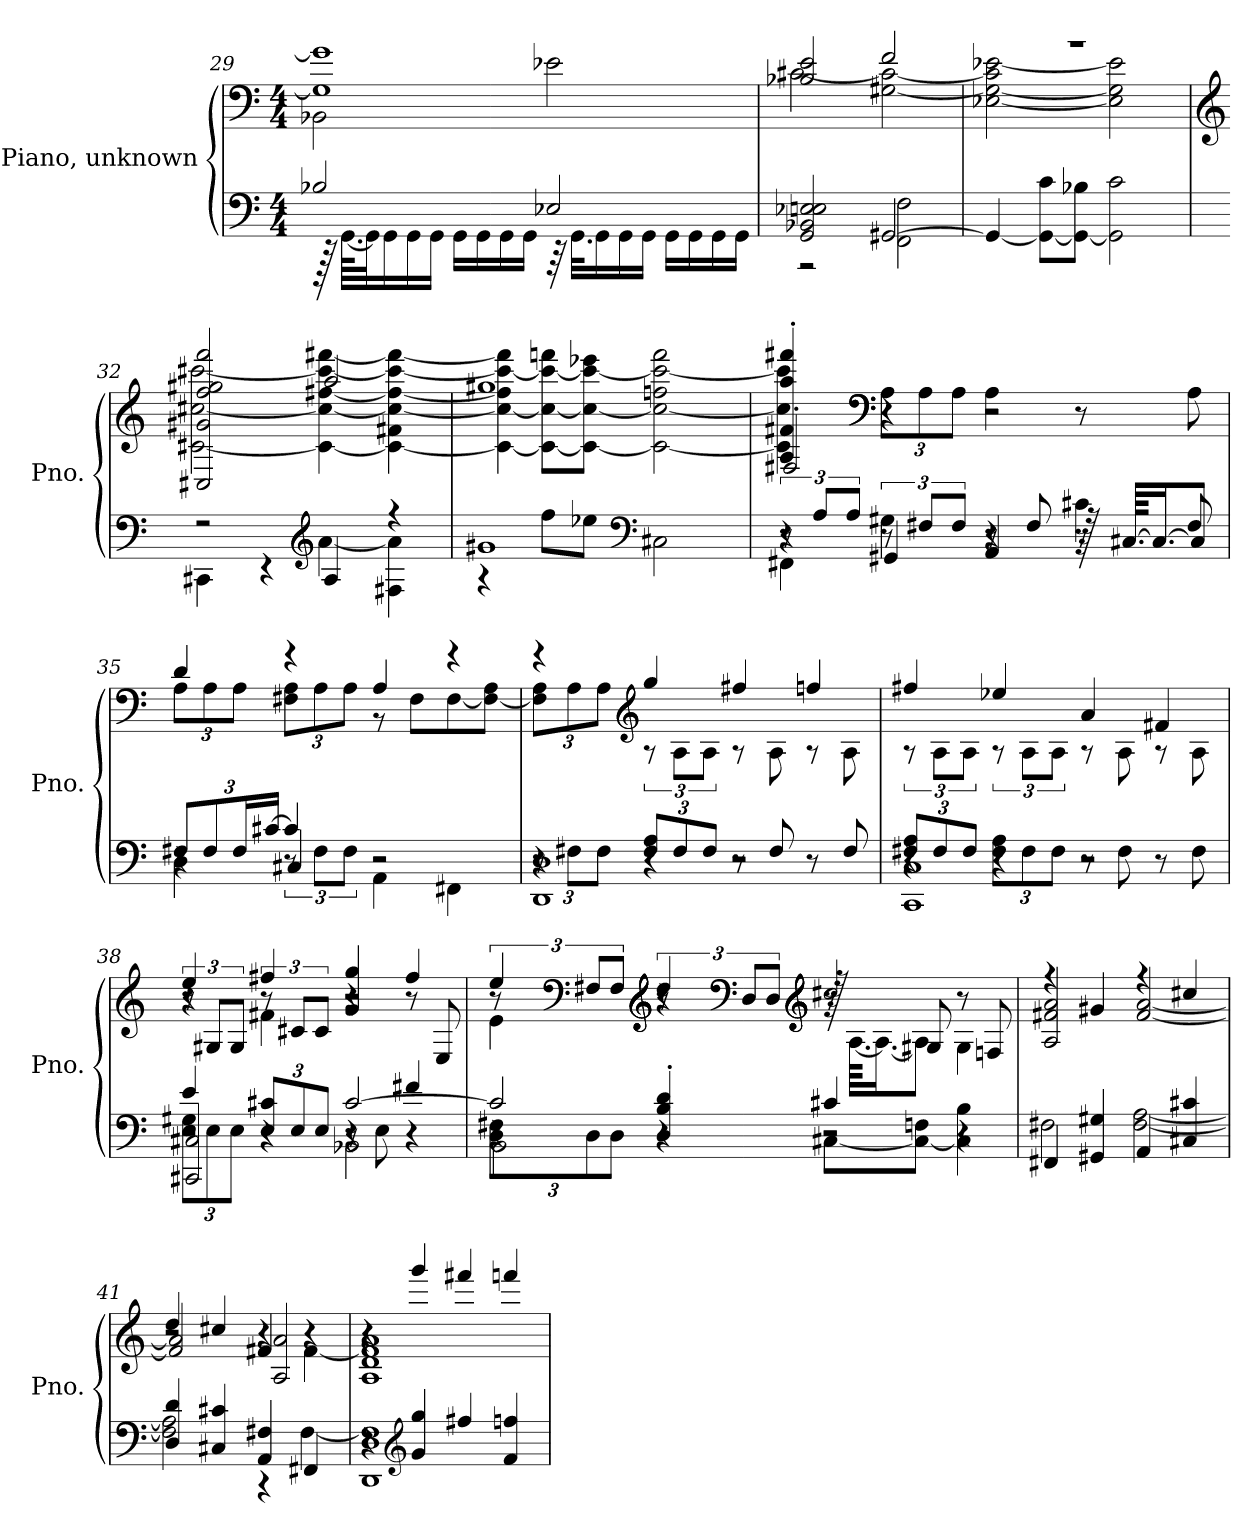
**kern	**kern
*part1	*part1
*staff2	*staff1
*I"Piano, unknown	*
*I'Pno.	*
*clefF4	*clefF4
*k[]	*k[]
*M4/4	*M4/4
=29	=29
*^	*^
2B-X/	128r	1G] 1g]	2BB-X\
.	[64.GG\KLLL	.	.
.	32GG\J]	.	.
.	16GG\	.	.
.	16GG\	.	.
.	16GG\JJ	.	.
.	16GG\LL	.	.
.	16GG\	.	.
.	16GG\	.	.
.	16GG\JJ	.	.
2E-X/	64r	.	2e-X\
.	32.GG\KLL	.	.
.	16GG\	.	.
.	16GG\	.	.
.	16GG\JJ	.	.
.	16GG\LL	.	.
.	16GG\	.	.
.	16GG\	.	.
.	16GG\JJ	.	.
=30	=30	=30	=30
2GG/ 2BB-X/ 2E-X/ 2En/	2r	2B-X/ 2e/	[2c#X\
[2GG#X/	2FF\ 2F\	2f/	[2G#X\ 2c#\_
*v	*v	*	*
=31	=31	=31
4GG#/_	1r	[2E-X\ 2G#\_ 2c#\] [2e-X\
8GG#\_ 8c\L	.	.
8GG#\_ 8B-X\J	.	.
2GG#\] 2c\	.	2E-\] 2G#\] 2e-\]
!!LO:PB:g=z	!!
=32	=32	=32
*	*clefG2	*
*^	*	*
2r	4CC#X\	2C#X/ 2g#X/ 2ff/ 2gg#X/ 2fff/	[2c#X\ [2cc#X\ [2ccc#X\
.	4r	.	.
*clefG2	*	*	*
4A/	[4a\	2aa/	4c#\_ 4cc#\_ [4ff#X\ 4ccc#\_ [4fff#X\
4r	4F#X\ 4a\]	.	4c#\_ 4f#X\ 4cc#\_ 4ff#\_ 4ccc#\_ 4fff#\_
=33	=33	=33	=33
1g#X	4r	1gg#X	4c#\_ 4cc#\_ 4ff#\] 4ccc#\_ 4fff#\]
.	8ff\L	.	8c#\_ 8cc#\_ 8ccc#\_ 8fffn\L
.	8ee-X\J	.	8c#\_ 8cc#\_ 8ccc#\_ 8eee-X\J
*clefF4	*	*	*
.	2C#X\	.	2c#\_ 2cc#\_ 2ffn\ 2ccc#\_ 2fff\
=34	=34	=34	=34
*	*^	*	*^
12r	4FF#X\	4r	4A/' 4f#X/' 4aa/' 4fff#X/'	4c#\] 4cc#\] 4ccc#\]	2F#X'/
12A/L	.	.	.	.	.
12A/J	.	.	.	.	.
*	*	*	*clefF4	*	*
*	*	*	*	*Xbrackettup	*
12r	4G#X\	4GG#X/	4r	12A\L	.
12F#X/L	.	.	.	12A\	.
12F#/J	.	.	.	12A\J	.
8r	4r	4AA/	2r	4A\	2r
8F#/	.	.	.	.	.
8r	4c#X\	128r	.	8r	.
.	.	[64.C#X/KKLL	.	.	.
.	.	16.C#/J_	.	.	.
8F#/	.	8C#/J]	.	8A\	.
*	*	*	*v	*v	*v
!!LO:LB:g=z
=35	=35	=35	=35
*Xbrackettup	*	*	*
*	*	*	*^
12F#X/L	4D\	4r	4d/	12A\L
12F#/	.	.	.	12A\
24F#/L	.	.	.	12A\J
[24c#X/JJ	.	.	.	.
*	*brackettup	*	*	*
4c#/]	12r	4C#X/	4r	12F#X\ 12A\L
.	12F#\L	.	.	12A\
.	12F#\J	.	.	12A\J
2r	4AA\	2r	4A/	8r
.	.	.	.	8F#\L
.	4FF#X\	.	4r	[8F#\
.	.	.	.	8F#\_ 8A\J
=36	=36	=36	=36	=36
*	*	*^	*	*
4r	12r	1D	1DD	4r	12F#\] 12A\L
.	12F#X\L	.	.	.	12A\
.	12F#\J	.	.	.	12A\J
*	*	*	*	*clefG2	*
*Xbrackettup	*	*	*	*	*brackettup
12F#/ 12A/L	4r	.	.	4gg/	12r
12F#/	.	.	.	.	12A\L
12F#/J	.	.	.	.	12A\J
8r	2r	.	.	4ff#X/	8r
8F#/	.	.	.	.	8A\
8r	.	.	.	4ffn/	8r
8F#/	.	.	.	.	8A\
*	*	*v	*v	*	*
=37	=37	=37	=37	=37
12F#X/ 12A/L	4r	1CC 1C	4ff#X/	12r
12F#/	.	.	.	12A\L
12F#/J	.	.	.	12A\J
4r	12F#\ 12A\L	.	4ee-X/	12r
.	12F#\	.	.	12A\L
.	12F#\J	.	.	12A\J
2r	8r	.	4a/	8r
.	8F#\	.	.	8A\
.	8r	.	4f#X/	8r
.	8F#\	.	.	8A\
!!LO:LB:g=z
=38	=38	=38	=38	=38
*	*	*^	*	*^
4e/	12E\ 12G#X\L	2CC#X/ 2C#X/	2r	4ee/	4r	12r
.	12E\	.	.	.	.	12G#X/L
.	12E\J	.	.	.	.	12G#/J
12E/ 12c#X/L	4r	.	.	4ff#X/	4f#X\	12r
12E/	.	.	.	.	.	12c#X/L
12E/J	.	.	.	.	.	12c#/J
4r	8r	[2c#/	2BB-X\	4r	2r	4g/ 4gg/
.	8E\	.	.	.	.	.
4f#X/	4r	.	.	4ff#/	.	8r
.	.	.	.	.	.	8E/
=39	=39	=39	=39	=39	=39	=39
4r	12D\ 12F#X\L	2c#/]	2BB\	4ee/	4e\	12r
*	*	*	*	*clefF4	*	*
.	12D\	.	.	.	.	12F#X/L
.	12D\J	.	.	.	.	12F#/J
*	*	*	*	*clefG2	*	*
4D/' 4B/' 4d/'	4r	.	.	4dd/	4r	12r
*	*	*	*	*clefF4	*	*
.	.	.	.	.	.	12D/L
.	.	.	.	.	.	12D/J
*	*	*	*	*clefG2	*	*
2r	[8C#X\L	4c#X/	2r	2cc#X/	128r	8r
.	.	.	.	.	[64.A\KKLL	.
.	.	.	.	.	16.A\J_	.
.	8C#\_ 8Fn\J	.	.	.	8A\J]	8G#X/
.	4C#\] 4B\	4r	.	.	4G#\	8r
.	.	.	.	.	.	8Fn/
*	*v	*v	*v	*	*	*
*	*	*	*v	*v
!!LO:LB:g=z
=40	=40	=40	=40
4FF#X/	2F#X\	4r	2A/ 2f#X/ 2a/
4GG#X/ 4G#X/	.	4g#X/	.
4AA/	[2F#\ [2A\	4r	[2f#/ [2a/
4C#X/ 4c#X/	.	4cc#X/	.
=41	=41	=41	=41
*	*	*	*^
4D/ 4d/	2F#\] 2A\]	4dd/	2r	2f#/] 2a/]
4C#X/ 4c#X/	.	4cc#X/	.	.
4AA/ 4F#X/	4r	4f#X/	4r	2A/ 2a/
4FF#X/	[4F#\	4r	[4f#\	.
=42	=42	=42	=42	=42
*	*^	*	*	*
4r	1F#]	1DD 1D	4r	1f#]	1A 1d 1a
*clefG2	*	*	*	*	*
4g/ 4gg/	.	.	4ggg/	.	.
4ff#X/	.	.	4fff#X/	.	.
4f/ 4ffn/	.	.	4fffn/	.	.
*v	*v	*v	*	*	*
*	*v	*v	*v
=	=
*-	*-
